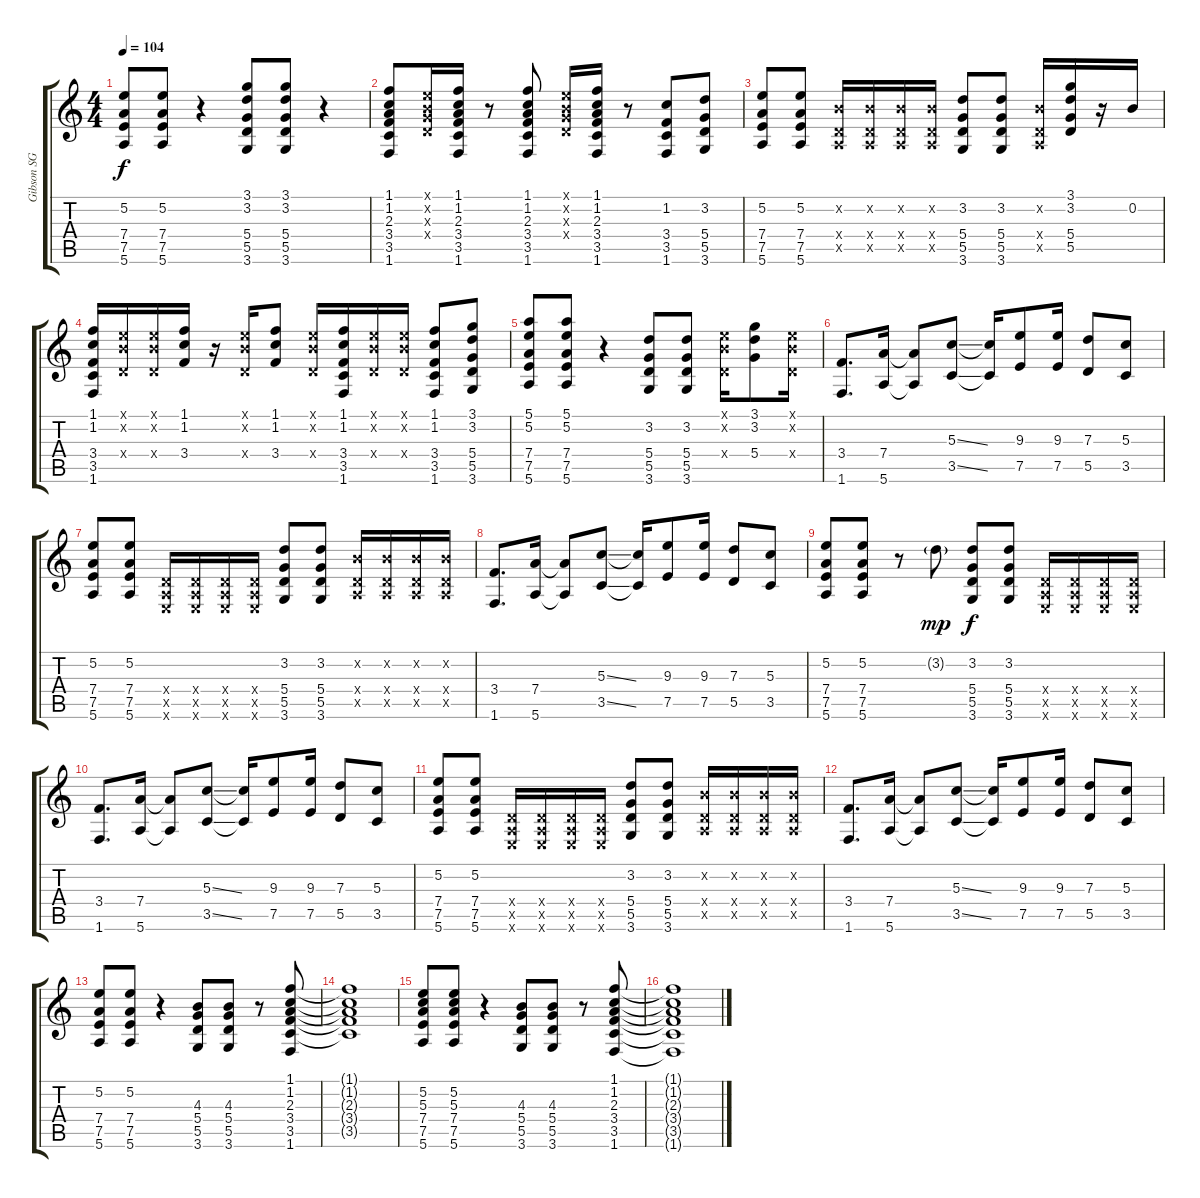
\track ("Gibson SG 12 Strings" "Gibson SG ") {instrument overdrivenguitar}
\staff {score tabs}
\tuning (E4 B3 G3 D3 A2 E2) {hide}
\ts (4 4)
\tempo 104
\clef g2
\ks c
(5.2 7.4 7.5 5.6).8{dy f} (5.2 7.4 7.5 5.6).8 r.4 (3.1 3.2 5.4 5.5 3.6).8 (3.1 3.2 5.4 5.5 3.6).8 r.4 |
(1.1 1.2 2.3 3.4 3.5 1.6).8 (0.1{x} 0.2{x} 0.3{x} 0.4{x}).16 (1.1 1.2 2.3 3.4 3.5 1.6).16 r.8 (1.1 1.2 2.3 3.4 3.5 1.6).8 (0.1{x} 0.2{x} 0.3{x} 0.4{x}).16 (1.1 1.2 2.3 3.4 3.5 1.6).16 r.8 (1.2 3.4 3.5 1.6).8 (3.2 5.4 5.5 3.6).8 |
(5.2 7.4 7.5 5.6).8 (5.2 7.4 7.5 5.6).8 (0.2{x} 0.4{x} 0.5{x}).16 (0.2{x} 0.4{x} 0.5{x}).16 (0.2{x} 0.4{x} 0.5{x}).16 (0.2{x} 0.4{x} 0.5{x}).16 (3.2 5.4 5.5 3.6).8 (3.2 5.4 5.5 3.6).8 (0.2{x} 0.4{x} 0.5{x}).16 (3.1 3.2 5.4 5.5).16 r.16 0.2.16 |
(1.1 1.2 3.4 3.5 1.6).16 (0.1{x} 0.2{x} 0.4{x}).16 (0.1{x} 0.2{x} 0.4{x}).16 (1.1 1.2 3.4).16 r.16 (0.1{x} 0.2{x} 0.4{x}).16 (1.1 1.2 3.4).8 (0.1{x} 0.2{x} 0.4{x}).16 (1.1 1.2 3.4 3.5 1.6).16 (0.1{x} 0.2{x} 0.4{x}).16 (0.1{x} 0.2{x} 0.4{x}).16 (1.1 1.2 3.4 3.5 1.6).8 (3.1 3.2 5.4 5.5 3.6).8 |
(5.1 5.2 7.4 7.5 5.6).8 (5.1 5.2 7.4 7.5 5.6).8 r.4 (3.2 5.4 5.5 3.6).8 (3.2 5.4 5.5 3.6).8 (0.1{x} 0.2{x} 0.4{x}).16 (3.1 3.2 5.4).8 (0.1{x} 0.2{x} 0.4{x}).16 |
(3.4 1.6).8{d} (7.4 5.6).16 (7.4{t} 5.6{t}).8 (5.3{ss} 3.5{ss}).8 (5.3{t} 3.5{t}).16 (9.3 7.5).8 (9.3 7.5).16 (7.3 5.5).8 (5.3 3.5).8 |
(5.2 7.4 7.5 5.6).8 (5.2 7.4 7.5 5.6).8 (0.4{x} 0.5{x} 0.6{x}).16 (0.4{x} 0.5{x} 0.6{x}).16 (0.4{x} 0.5{x} 0.6{x}).16 (0.4{x} 0.5{x} 0.6{x}).16 (3.2 5.4 5.5 3.6).8 (3.2 5.4 5.5 3.6).8 (0.2{x} 0.4{x} 0.5{x}).16 (0.2{x} 0.4{x} 0.5{x}).16 (0.2{x} 0.4{x} 0.5{x}).16 (0.2{x} 0.4{x} 0.5{x}).16 |
(3.4 1.6).8{d} (7.4 5.6).16 (7.4{t} 5.6{t}).8 (5.3{ss} 3.5{ss}).8 (5.3{t} 3.5{t}).16 (9.3 7.5).8 (9.3 7.5).16 (7.3 5.5).8 (5.3 3.5).8 |
(5.2 7.4 7.5 5.6).8 (5.2 7.4 7.5 5.6).8 r.8 3.2{g}.8{dy mp} (3.2 5.4 5.5 3.6).8{dy f} (3.2 5.4 5.5 3.6).8 (0.4{x} 0.5{x} 0.6{x}).16 (0.4{x} 0.5{x} 0.6{x}).16 (0.4{x} 0.5{x} 0.6{x}).16 (0.4{x} 0.5{x} 0.6{x}).16 |
(3.4 1.6).8{d} (7.4 5.6).16 (7.4{t} 5.6{t}).8 (5.3{ss} 3.5{ss}).8 (5.3{t} 3.5{t}).16 (9.3 7.5).8 (9.3 7.5).16 (7.3 5.5).8 (5.3 3.5).8 |
(5.2 7.4 7.5 5.6).8 (5.2 7.4 7.5 5.6).8 (0.4{x} 0.5{x} 0.6{x}).16 (0.4{x} 0.5{x} 0.6{x}).16 (0.4{x} 0.5{x} 0.6{x}).16 (0.4{x} 0.5{x} 0.6{x}).16 (3.2 5.4 5.5 3.6).8 (3.2 5.4 5.5 3.6).8 (0.2{x} 0.4{x} 0.5{x}).16 (0.2{x} 0.4{x} 0.5{x}).16 (0.2{x} 0.4{x} 0.5{x}).16 (0.2{x} 0.4{x} 0.5{x}).16 |
(3.4 1.6).8{d} (7.4 5.6).16 (7.4{t} 5.6{t}).8 (5.3{ss} 3.5{ss}).8 (5.3{t} 3.5{t}).16 (9.3 7.5).8 (9.3 7.5).16 (7.3 5.5).8 (5.3 3.5).8 |
(5.2 7.4 7.5 5.6).8 (5.2 7.4 7.5 5.6).8 r.4 (4.3 5.4 5.5 3.6).8 (4.3 5.4 5.5 3.6).8 r.8 (1.1 1.2 2.3 3.4 3.5 1.6).8 |
(1.1{t} 1.2{t} 2.3{t} 3.4{t} 3.5{t}).1 |
(5.2 5.3 7.4 7.5 5.6).8 (5.2 5.3 7.4 7.5 5.6).8 r.4 (4.3 5.4 5.5 3.6).8 (4.3 5.4 5.5 3.6).8 r.8 (1.1 1.2 2.3 3.4 3.5 1.6).8 |
(1.1{t} 1.2{t} 2.3{t} 3.4{t} 3.5{t} 1.6{t}).1
